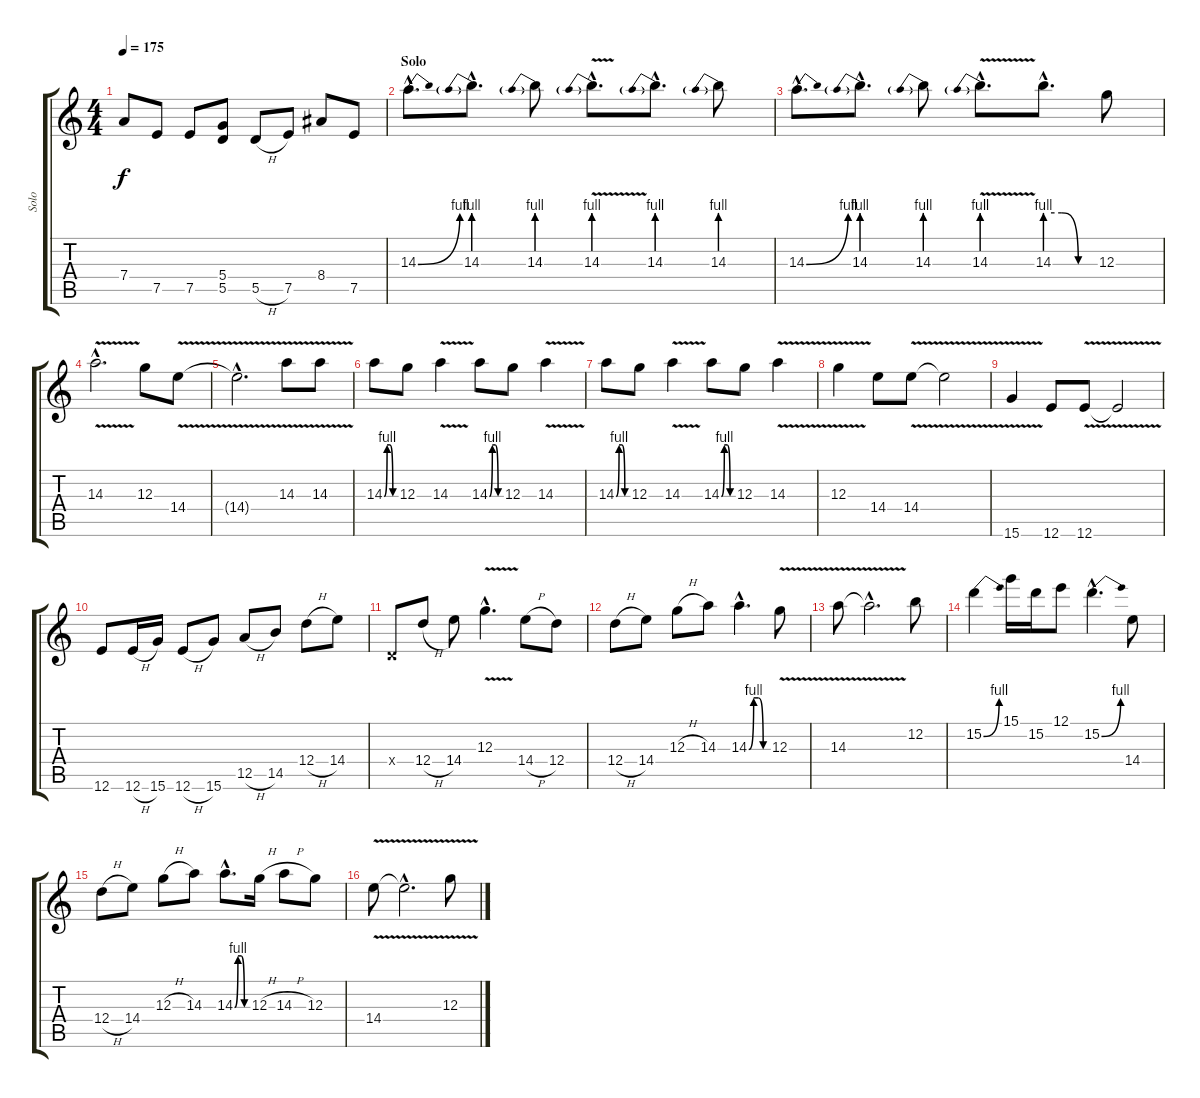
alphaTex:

\track ("Solo" "Solo") {instrument distortionguitar}
\staff {score tabs}
\tuning (E4 B3 G3 D3 A2 E2) {hide}
\ts (4 4)
\tempo 175
\clef g2
\ks c
7.4.8{dy f} 7.5.8 7.5.8 (5.4 5.5).8 5.5{h}.8 7.5.8 8.4.8 7.5.8 |
\section ("" "Solo")
14.3{be (bend 0 0 60 4) hac}.8{d} 14.3{be (prebend 0 4 60 4) hac}.8{d} 14.3{be (prebend 0 4 60 4)}.8 14.3{be (prebend 0 4 60 4) v hac}.8{d} 14.3{be (prebend 0 4 60 4) hac}.8{d} 14.3{be (prebend 0 4 60 4)}.8 |
14.3{be (bend 0 0 60 4) hac}.8{d} 14.3{be (prebend 0 4 60 4) hac}.8{d} 14.3{be (prebend 0 4 60 4)}.8 14.3{be (prebend 0 4 60 4) v hac}.8{d} 14.3{be (custom 0 4 20 4 40 0 60 0) hac}.8{d} 12.3.8 |
14.3{v hac}.2{d} 12.3.8 14.4{v}.8 |
14.4{hac t}.2{d} 14.3{v}.8 14.3{v}.8 |
14.3{be (custom 0 0 15 4 30 4 45 0 60 0)}.8 12.3.8 14.3{v}.4 14.3{be (custom 0 0 15 4 30 4 45 0 60 0)}.8 12.3.8 14.3{v}.4 |
14.3{be (custom 0 0 15 4 30 4 45 0 60 0)}.8 12.3.8 14.3{v}.4 14.3{be (custom 0 0 15 4 30 4 45 0 60 0)}.8 12.3.8 14.3{v}.4 |
12.3{v}.4 14.4.8 14.4{v}.8 14.4{t}.2 |
15.6{v}.4 12.6.8 12.6{v}.8 12.6{t}.2 |
12.6.8 12.6{h}.16 15.6.16 12.6{h}.8 15.6.8 12.5{h}.8 14.5.8 12.4{h}.8 14.4.8 |
0.4{x}.8 12.4{h}.8 14.4.8 12.3{v hac}.4{d} 14.4{h}.8 12.4.8 |
12.4{h}.8 14.4.8 12.3{h}.8 14.3.8 14.3{be (custom 0 0 15 4 30 4 45 0 60 0) hac}.4{d} 12.3{v}.8 |
14.3{v}.8 14.3{hac t}.2{d} 12.2.8 |
15.2{be (bend 0 0 60 4)}.4 15.1.16 15.2.16 12.1.8 15.2{be (bend 0 0 60 4) hac}.4{d} 14.4.8 |
12.4{h}.8 14.4.8 12.3{h}.8 14.3.8 14.3{be (custom 0 0 15 4 30 4 45 0 60 0) hac}.8{d} 12.3{h}.16 14.3{h}.8 12.3.8 |
14.4{v}.8 14.4{hac t}.2{d} 12.3{v}.8
